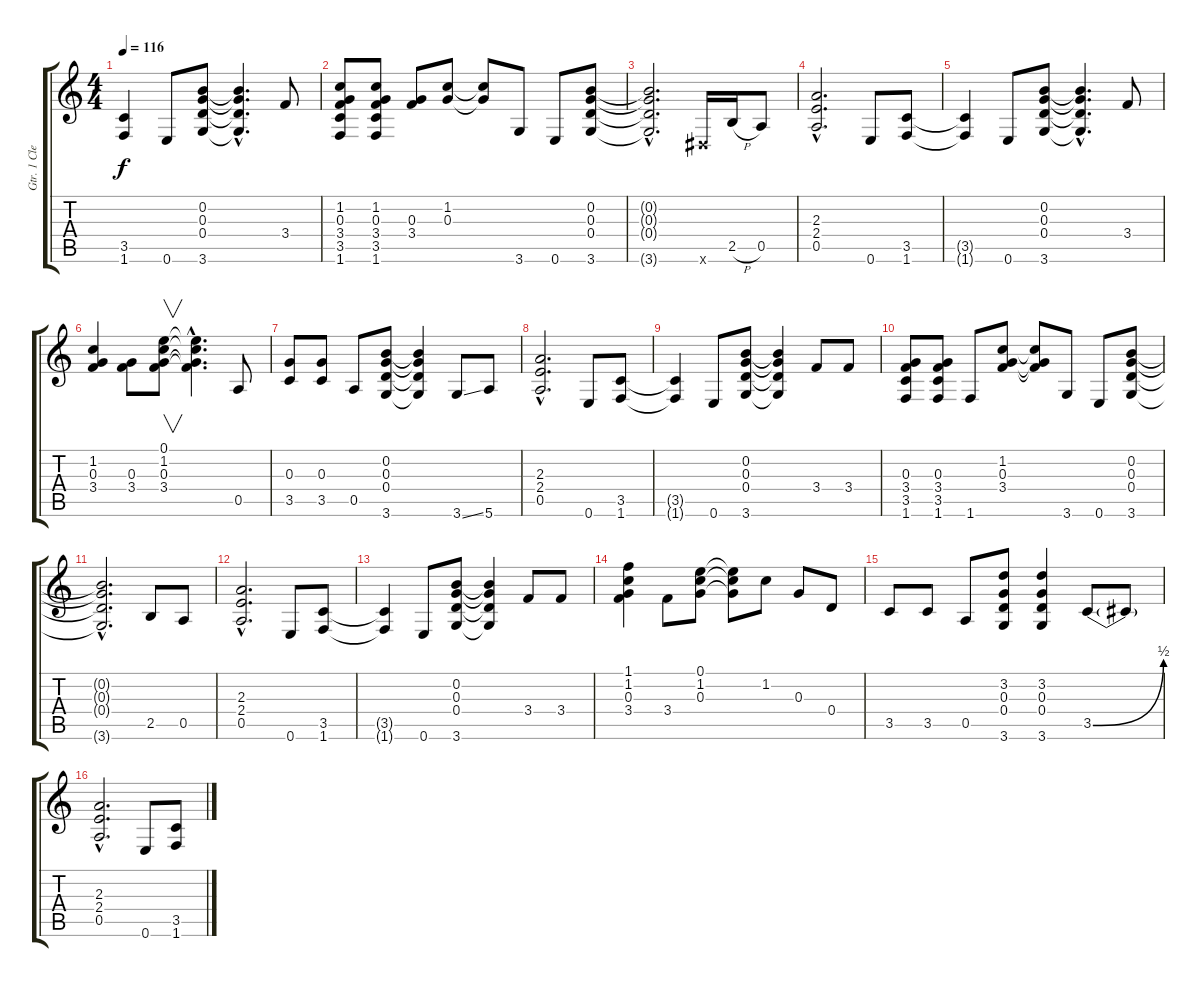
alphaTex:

\track ("Gtr. 1 Clean" "Gtr. 1 Cle") {instrument acousticguitarsteel}
\staff {score tabs}
\tuning (E4 B3 G3 D3 A2 E2) {hide}
\ts (4 4)
\tempo 116
\clef g2
\ks c
(3.5{t} 1.6{t}).4{dy f} 0.6.8 (0.2 0.3 0.4 3.6).8 (0.2{hac t} 0.3{hac t} 0.4{hac t} 3.6{hac t}).4{d} 3.4.8 |
(1.2 0.3 3.4 3.5 1.6).8 (1.2 0.3 3.4 3.5 1.6).8 (0.3 3.4).8 (1.2 0.3).8 (1.2{t} 0.3{t}).8 3.6.8 0.6.8 (0.2 0.3 0.4 3.6).8 |
(0.2{hac t} 0.3{hac t} 0.4{hac t} 3.6{hac t}).2{d} -1.6{x}.16 2.5{h}.16 0.5.8 |
(2.3{hac} 2.4{hac} 0.5{hac}).2{d} 0.6.8 (3.5 1.6).8 |
(3.5{t} 1.6{t}).4 0.6.8 (0.2 0.3 0.4 3.6).8 (0.2{hac t} 0.3{hac t} 0.4{hac t} 3.6{hac t}).4{d} 3.4.8 |
(1.2 0.3 3.4).4 (0.3 3.4).8 (0.1 1.2 0.3 3.4).8{v} (0.1{hac t} 1.2{hac t} 0.3{hac t} 3.4{hac t}).4{d} 0.5.8 |
(0.3 3.5).8 (0.3 3.5).8 0.5.8 (0.2 0.3 0.4 3.6).8 (0.2{t} 0.3{t} 0.4{t} 3.6{t}).4 3.6{ss}.8 5.6.8 |
(2.3{hac} 2.4{hac} 0.5{hac}).2{d} 0.6.8 (3.5 1.6).8 |
(3.5{t} 1.6{t}).4 0.6.8 (0.2 0.3 0.4 3.6).8 (0.2{t} 0.3{t} 0.4{t} 3.6{t}).4 3.4.8 3.4.8 |
(0.3 3.4 3.5 1.6).8 (0.3 3.4 3.5 1.6).8 1.6.8 (1.2 0.3 3.4).8 (1.2{t} 0.3{t} 3.4{t}).8 3.6.8 0.6.8 (0.2 0.3 0.4 3.6).8 |
(0.2{hac t} 0.3{hac t} 0.4{hac t} 3.6{hac t}).2{d} 2.5.8 0.5.8 |
(2.3{hac} 2.4{hac} 0.5{hac}).2{d} 0.6.8 (3.5 1.6).8 |
(3.5{t} 1.6{t}).4 0.6.8 (0.2 0.3 0.4 3.6).8 (0.2{t} 0.3{t} 0.4{t} 3.6{t}).4 3.4.8 3.4.8 |
(1.1 1.2 0.3 3.4).4 3.4.8 (0.1 1.2 0.3).8 (0.1{t} 1.2{t} 0.3{t}).8 1.2.8 0.3.8 0.4.8 |
3.5.8 3.5.8 0.5.8 (3.2 0.3 0.4 3.6).8 (3.2 0.3 0.4 3.6).4 3.5{be (bend 0 0 60 2)}.8 3.5{t}.8 |
(2.3{hac} 2.4{hac} 0.5{hac}).2{d} 0.6.8 (3.5 1.6).8
